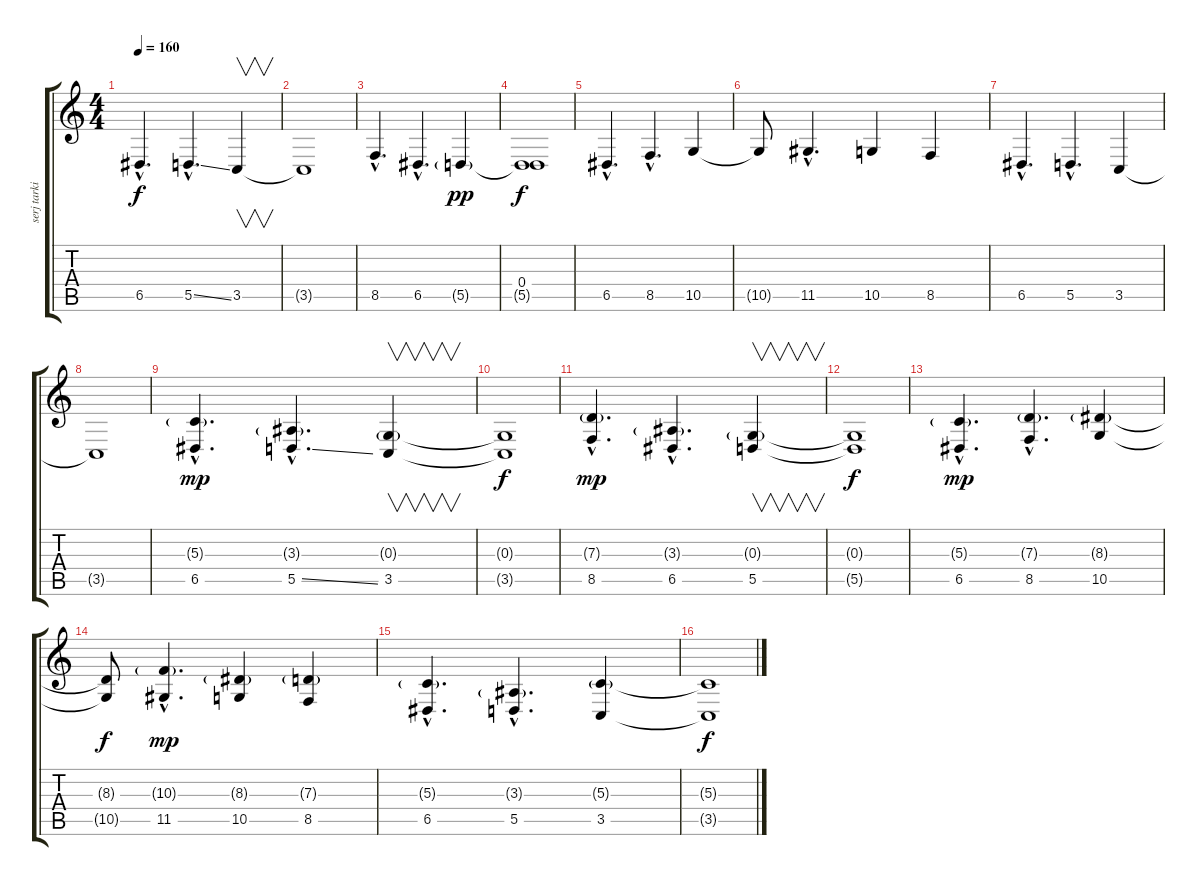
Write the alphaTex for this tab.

\track ("serj tarkian & daron malakian" "serj tarki") {instrument tenorsax}
\staff {score tabs}
\tuning (E4 B3 G3 D3 A2 E2) {hide}
\ts (4 4)
\tempo 160
\clef g2
\ks c
6.5{hac}.4{d dy f} 5.5{ss hac}.4{d} 3.5.4{v} |
3.5{t}.1 |
8.5{hac}.4{d} 6.5{hac}.4{d} 5.5{g}.4{dy pp} |
(0.4 5.5{t}).1{dy f} |
6.5{hac}.4{d} 8.5{hac}.4{d} 10.5.4 |
10.5{t}.8 11.5{hac}.4{d} 10.5.4 8.5.4 |
6.5{hac}.4{d} 5.5{hac}.4{d} 3.5.4 |
3.5{t}.1 |
(5.3{g hac} 6.5{hac}).4{d dy mp} (3.3{g hac} 5.5{ss hac}).4{d} (0.3{g} 3.5).4{v} |
(0.3{t} 3.5{t}).1{dy f} |
(7.3{g hac} 8.5{hac}).4{d dy mp} (3.3{g hac} 6.5{hac}).4{d} (0.3{g} 5.5).4{v} |
(0.3{t} 5.5{t}).1{dy f} |
(5.3{g hac} 6.5{hac}).4{d dy mp} (7.3{g hac} 8.5{hac}).4{d} (8.3{g} 10.5).4 |
(8.3{t} 10.5{t}).8{dy f} (10.3{g hac} 11.5{hac}).4{d dy mp} (8.3{g} 10.5).4 (7.3{g} 8.5).4 |
(5.3{g hac} 6.5{hac}).4{d} (3.3{g hac} 5.5{hac}).4{d} (5.3{g} 3.5).4 |
(5.3{t} 3.5{t}).1{dy f}
